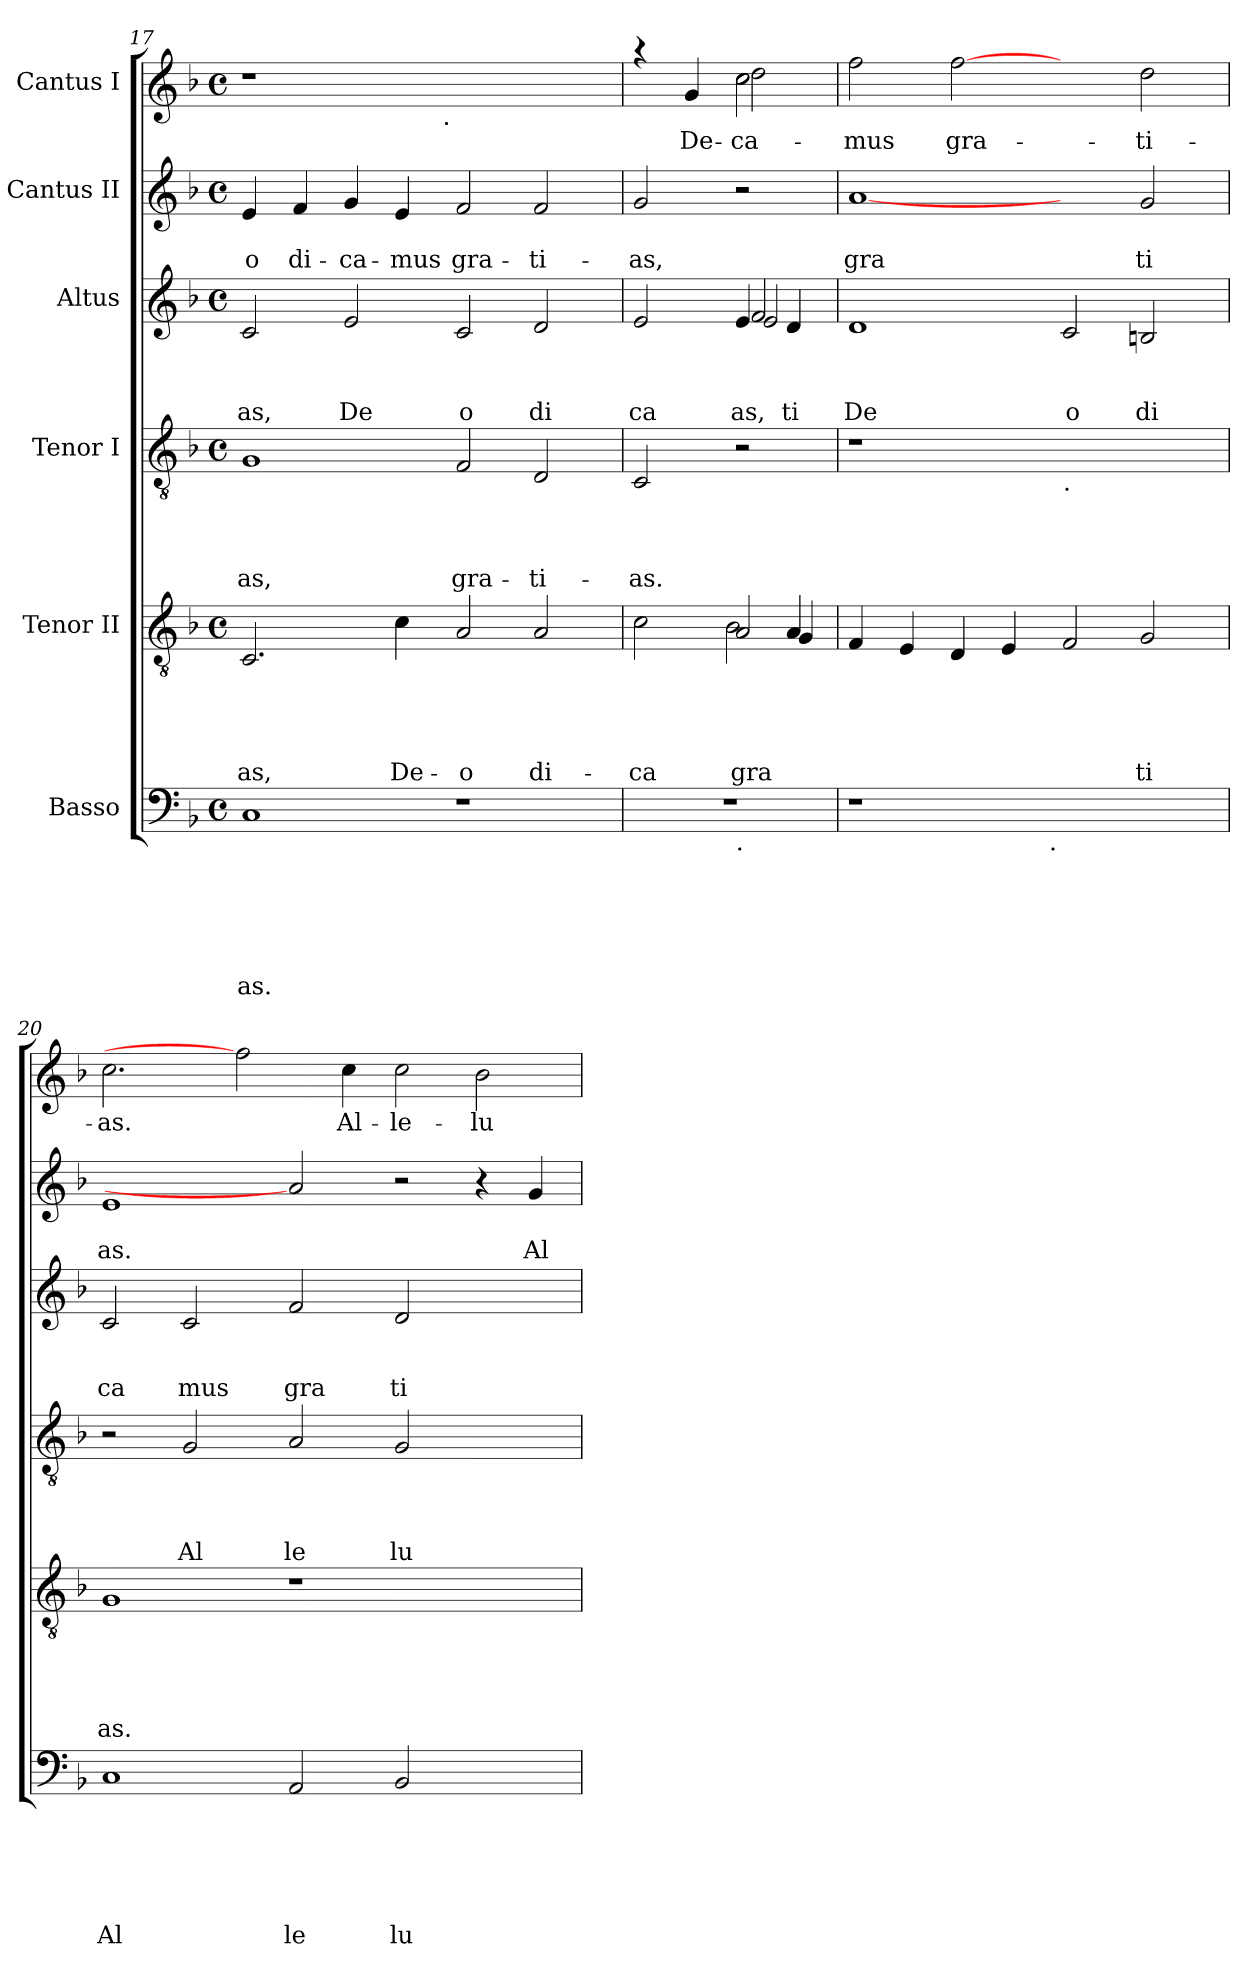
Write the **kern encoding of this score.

**kern	**text	**text	**text	**text	**text	**text	**kern	**text	**text	**text	**text	**text	**kern	**text	**text	**text	**text	**kern	**text	**text	**text	**kern	**text	**text	**kern	**text
*part6	*part6	*part6	*part6	*part6	*part6	*part6	*part5	*part5	*part5	*part5	*part5	*part5	*part4	*part4	*part4	*part4	*part4	*part3	*part3	*part3	*part3	*part2	*part2	*part2	*part1	*part1
*staff6	*staff6	*staff6	*staff6	*staff6	*staff6	*staff6	*staff5	*staff5	*staff5	*staff5	*staff5	*staff5	*staff4	*staff4	*staff4	*staff4	*staff4	*staff3	*staff3	*staff3	*staff3	*staff2	*staff2	*staff2	*staff1	*staff1
*I"Basso	*	*	*	*	*	*	*I"Tenor II	*	*	*	*	*	*I"Tenor I	*	*	*	*	*I"Altus	*	*	*	*I"Cantus II	*	*	*I"Cantus I	*
*clefF4	*	*	*	*	*	*	*clefGv2	*	*	*	*	*	*clefGv2	*	*	*	*	*clefG2	*	*	*	*clefG2	*	*	*clefG2	*
*k[b-]	*	*	*	*	*	*	*k[b-]	*	*	*	*	*	*k[b-]	*	*	*	*	*k[b-]	*	*	*	*k[b-]	*	*	*k[b-]	*
*F:	*	*	*	*	*	*	*F:	*	*	*	*	*	*F:	*	*	*	*	*F:	*	*	*	*F:	*	*	*F:	*
*M4/4	*	*	*	*	*	*	*M4/4	*	*	*	*	*	*M4/4	*	*	*	*	*M4/4	*	*	*	*M4/4	*	*	*M4/4	*
*met(c)	*	*	*	*	*	*	*met(c)	*	*	*	*	*	*met(c)	*	*	*	*	*met(c)	*	*	*	*met(c)	*	*	*met(c)	*
=17	=17	=17	=17	=17	=17	=17	=17	=17	=17	=17	=17	=17	=17	=17	=17	=17	=17	=17	=17	=17	=17	=17	=17	=17	=17	=17
!	!	!	!	!	!	!LO:LY:b	!	!	!	!	!	!LO:LY:b	!	!	!	!	!LO:LY:b	!	!	!	!LO:LY:b	!	!	!LO:LY:b	!	!
*	*	*	*	*	*	*	*	*	*	*	*	*	*	*	*	*	*	*	*	*	*	*	*	*	*^	*
1C	.	.	.	.	.	as.	2.C/	.	.	.	.	-as,	1G	.	.	.	-as,	2c/	.	.	as,	4e/	.	-o	1r	2ryy	.
!	!	!	!	!	!	!	!	!	!	!	!	!	!	!	!	!	!	!	!	!	!	!	!	!LO:LY:b	!	!	!
.	.	.	.	.	.	.	.	.	.	.	.	.	.	.	.	.	.	.	.	.	.	4f/	.	di-	.	.	.
!	!	!	!	!	!	!	!	!	!	!	!	!	!	!	!	!	!	!	!	!	!LO:LY:b	!	!	!LO:LY:b	!	!	!
.	.	.	.	.	.	.	.	.	.	.	.	.	.	.	.	.	.	2e/	.	.	De	4g/	.	-ca-	.	4...ryy	.
!	!	!	!	!	!	!	!	!	!	!	!	!LO:LY:b	!	!	!	!	!	!	!	!	!	!	!	!LO:LY:b	!	!	!
.	.	.	.	.	.	.	4c\	.	.	.	.	De-	.	.	.	.	.	.	.	.	.	4e/	.	-mus	.	.	.
!	!	!	!	!	!	!	!	!	!	!	!	!	!	!	!	!	!	!	!	!	!	!	!	!	!	!LO:TX:b:t=.	!
.	.	.	.	.	.	.	.	.	.	.	.	.	.	.	.	.	.	.	.	.	.	.	.	.	.	1ryy	.
!	!	!	!	!	!	!	!	!	!	!	!	!LO:LY:b	!	!	!	!	!LO:LY:b	!	!	!	!LO:LY:b	!	!	!LO:LY:b	!	!	!
1r	.	.	.	.	.	.	2A/	.	.	.	.	-o	2F/	.	.	.	gra-	2c/	.	.	o	2f/	.	gra-	1ryy	.	.
!	!	!	!	!	!	!	!	!	!	!	!	!LO:LY:b	!	!	!	!	!LO:LY:b	!	!	!	!LO:LY:b	!	!	!LO:LY:b	!	!	!
.	.	.	.	.	.	.	2A/	.	.	.	.	di-	2D/	.	.	.	-ti-	2d/	.	.	di	2f/	.	-ti-	.	.	.
.	.	.	.	.	.	.	.	.	.	.	.	.	.	.	.	.	.	.	.	.	.	.	.	.	.	32ryy	.
!!LO:LB:g=z
=18	=18	=18	=18	=18	=18	=18	=18	=18	=18	=18	=18	=18	=18	=18	=18	=18	=18	=18	=18	=18	=18	=18	=18	=18	=18	=18	=18
!	!	!	!	!	!	!	!	!	!	!	!	!LO:LY:b	!	!	!	!	!LO:LY:b	!	!	!	!LO:LY:b	!	!	!LO:LY:b	!	!	!
*^	*	*	*	*	*	*	*^	*	*	*	*	*	*	*	*	*	*	*^	*	*	*	*	*	*	*	*^	*
*	*	*	*	*	*	*	*	*	*^	*	*	*	*	*	*	*	*	*	*	*	*^	*	*	*	*	*	*	*	*	*	*
*	*	*	*	*	*	*	*	*	*	*^	*	*	*	*	*	*	*	*	*	*	*	*	*	*	*	*	*	*	*	*	*	*	*
1r	2ryy	.	.	.	.	.	.	2c\	2ryy	2.ryy	2.ryy	.	.	.	.	-ca	2C/	.	.	.	-as.	2e/	2ryy	2ryy	.	.	ca	2g/	.	-as,	4raa	2ryy	2ryy	.
!	!	!	!	!	!	!	!	!	!	!	!	!	!	!	!	!	!	!	!	!	!	!	!	!	!	!	!	!	!	!	!	!	!	!LO:LY:b
.	.	.	.	.	.	.	.	.	.	.	.	.	.	.	.	.	.	.	.	.	.	.	.	.	.	.	.	.	.	.	4g/	.	.	De-
!	!LO:TX:b:t=.	!	!	!	!	!	!	!	!	!	!	!	!	!	!	!	!	!	!	!	!	!	!	!	!	!	!	!	!	!	!	!	!	!
!	!	!	!	!	!	!	!	!	!	!	!	!	!	!	!	!LO:LY:b	!	!	!	!	!	!	!	!	!	!	!	!	!	!	!	!	!	!
!	!	!	!	!	!	!	!	!	!	!	!	!	!	!	!	!LO:LY:b	!	!	!	!	!	!	!	!	!	!	!LO:LY:b	!	!	!	!	!	!	!
!	!	!	!	!	!	!	!	!	!	!	!	!	!	!	!	!	!	!	!	!	!	!	!	!	!	!	!LO:LY:b	!	!	!	!	!	!	!
!	!	!	!	!	!	!	!	!	!	!	!	!	!	!	!	!	!	!	!	!	!	!	!	!	!	!	!LO:LY:b	!	!	!	!	!	!	!LO:LY:b
!	!	!	!	!	!	!	!	!	!	!	!	!	!	!	!	!	!	!	!	!	!	!	!	!	!	!	!	!	!	!	!	!	!	!LO:LY:b
!	!	!	!	!	!	!	!	!	!	!	!	!	!	!	!	!	!	!	!	!	!	!	!	!	!	!	!	!	!	!	!	!	!	!LO:LY:b
.	2ryy	.	.	.	.	.	.	2A/	2B-\	.	.	.	.	.	.	gra	2r	.	.	.	.	4e/	2f/	2e/	.	.	as,	2r	.	.	2cc\	2dd\	2cc\	-ca-
!	!	!	!	!	!	!	!	!	!	!	!	!	!	!	!	!	!	!	!	!	!	!	!	!	!	!	!LO:LY:b	!	!	!	!	!	!	!
.	.	.	.	.	.	.	.	.	.	4A/	4G/	.	.	.	.	.	.	.	.	.	.	4d/	.	.	.	.	ti	.	.	.	.	.	.	.
*	*	*	*	*	*	*	*	*	*	*	*	*	*	*	*	*	*	*	*	*	*	*v	*v	*v	*	*	*	*	*	*	*v	*v	*v	*
=19	=19	=19	=19	=19	=19	=19	=19	=19	=19	=19	=19	=19	=19	=19	=19	=19	=19	=19	=19	=19	=19	=19	=19	=19	=19	=19	=19	=19	=19	=19
!	!	!	!	!	!	!	!	!	!	!	!	!	!	!	!	!	!	!	!	!	!	!	!	!	!LO:LY:b	!	!	!LO:LY:b	!	!LO:LY:b
*	*	*	*	*	*	*	*	*v	*v	*v	*v	*	*	*	*	*	*	*	*	*	*	*	*	*	*	*	*	*	*	*
1r	2ryy	.	.	.	.	.	.	4F/	.	.	.	.	.	1r	.	.	.	.	1d	.	.	De	[1a	.	gra	2ff\	-mus
.	.	.	.	.	.	.	.	4E/	.	.	.	.	.	.	.	.	.	.	.	.	.	.	.	.	.	.	.
!	!	!	!	!	!	!	!	!	!	!	!	!	!	!	!	!	!	!	!	!	!	!	!	!	!	!	!LO:LY:b
.	4...ryy	.	.	.	.	.	.	4D/	.	.	.	.	.	.	.	.	.	.	.	.	.	.	.	.	.	[2ff	gra-
.	.	.	.	.	.	.	.	4E/	.	.	.	.	.	.	.	.	.	.	.	.	.	.	.	.	.	.	.
!	!LO:TX:b:t=.	!	!	!	!	!	!	!	!	!	!	!	!	!	!	!	!	!	!	!	!	!	!	!	!	!	!
.	1ryy	.	.	.	.	.	.	.	.	.	.	.	.	.	.	.	.	.	.	.	.	.	.	.	.	.	.
!	!	!	!	!	!	!	!	!	!	!	!	!	!	!LO:TX:b:t=.	!	!	!	!	!	!	!	!	!	!	!	!	!
!	!	!	!	!	!	!	!	!	!	!	!	!	!	!	!	!	!	!	!	!	!	!LO:LY:b	!	!	!	!	!
1ryy	.	.	.	.	.	.	.	2F/	.	.	.	.	.	1ryy	.	.	.	.	2c/	.	.	o	2ryy	.	.	2ryy	.
!	!	!	!	!	!	!	!	!	!	!	!	!	!LO:LY:b	!	!	!	!	!	!	!	!	!LO:LY:b	!	!	!LO:LY:b	!	!LO:LY:b
.	.	.	.	.	.	.	.	2G/	.	.	.	.	ti	.	.	.	.	.	2Bn/	.	.	di	2g/	.	ti	2dd\	-ti-
.	32ryy	.	.	.	.	.	.	.	.	.	.	.	.	.	.	.	.	.	.	.	.	.	.	.	.	.	.
=20	=20	=20	=20	=20	=20	=20	=20	=20	=20	=20	=20	=20	=20	=20	=20	=20	=20	=20	=20	=20	=20	=20	=20	=20	=20	=20	=20
!	!	!	!	!	!	!	!LO:LY:b	!	!	!	!	!	!LO:LY:b	!	!	!	!	!	!	!	!	!LO:LY:b	!	!	!LO:LY:b	!	!LO:LY:b
*v	*v	*	*	*	*	*	*	*	*	*	*	*	*	*	*	*	*	*	*	*	*	*	*	*	*	*	*
1C	.	.	.	.	.	Al	1G	.	.	.	.	as.	2r	.	.	.	.	2c/	.	.	ca	1e	.	as.	2.cc\	-as.
!	!	!	!	!	!	!	!	!	!	!	!	!	!	!	!	!	!LO:LY:b	!	!	!	!LO:LY:b	!	!	!	!	!
.	.	.	.	.	.	.	.	.	.	.	.	.	2G/	.	.	.	Al	2c/	.	.	mus	.	.	.	.	.
.	.	.	.	.	.	.	.	.	.	.	.	.	.	.	.	.	.	.	.	.	.	.	.	.	2ff]	.
!	!	!	!	!	!	!LO:LY:b	!	!	!	!	!	!	!	!	!	!	!LO:LY:b	!	!	!	!LO:LY:b	!	!	!	!	!
2AA/	.	.	.	.	.	le	1r	.	.	.	.	.	2A/	.	.	.	le	2f/	.	.	gra	2a]	.	.	.	.
!	!	!	!	!	!	!	!	!	!	!	!	!	!	!	!	!	!	!	!	!	!	!	!	!	!	!LO:LY:b
.	.	.	.	.	.	.	.	.	.	.	.	.	.	.	.	.	.	.	.	.	.	.	.	.	4cc\	Al-
!	!	!	!	!	!	!LO:LY:b	!	!	!	!	!	!	!	!	!	!	!LO:LY:b	!	!	!	!LO:LY:b	!	!	!	!	!LO:LY:b
2BB-/	.	.	.	.	.	lu	.	.	.	.	.	.	2G/	.	.	.	lu	2d/	.	.	ti	2r	.	.	2cc\	-le-
!	!	!	!	!	!	!	!	!	!	!	!	!	!	!	!	!	!	!	!	!	!	!	!	!	!	!LO:LY:b
2ryy	.	.	.	.	.	.	2ryy	.	.	.	.	.	2ryy	.	.	.	.	2ryy	.	.	.	4r	.	.	2b-\	-lu-
!	!	!	!	!	!	!	!	!	!	!	!	!	!	!	!	!	!	!	!	!	!	!	!	!LO:LY:b	!	!
.	.	.	.	.	.	.	.	.	.	.	.	.	.	.	.	.	.	.	.	.	.	4g/	.	Al	.	.
=	=	=	=	=	=	=	=	=	=	=	=	=	=	=	=	=	=	=	=	=	=	=	=	=	=	=
*-	*-	*-	*-	*-	*-	*-	*-	*-	*-	*-	*-	*-	*-	*-	*-	*-	*-	*-	*-	*-	*-	*-	*-	*-	*-	*-
